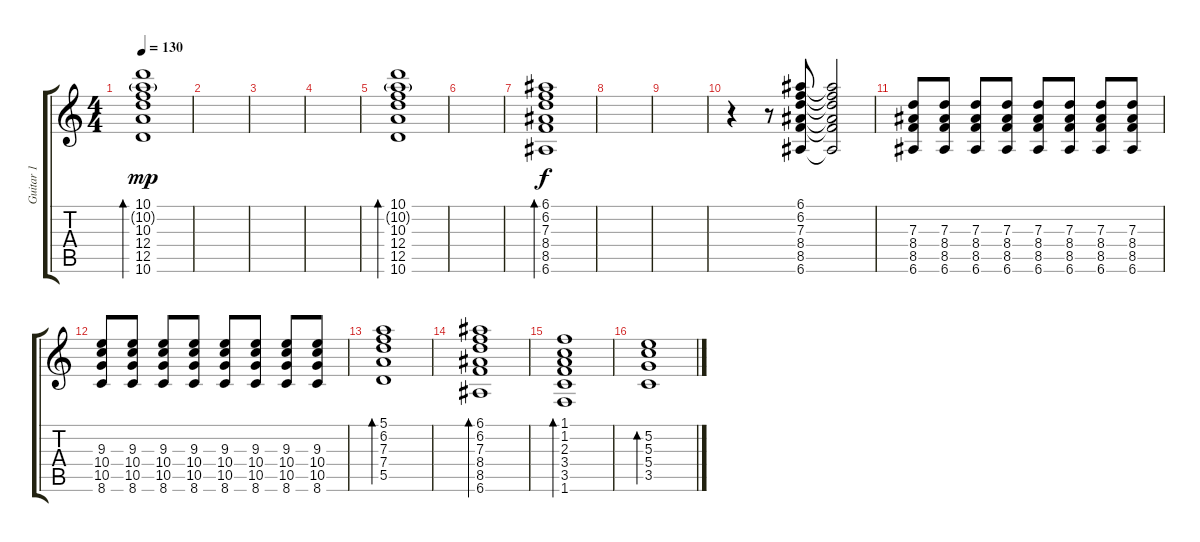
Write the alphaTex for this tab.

\track ("Guitar 1" "Guitar 1") {instrument electricguitarclean}
\staff {score tabs}
\tuning (E4 B3 G3 D3 A2 E2) {hide}
\ts (4 4)
\tempo 130
\clef g2
\ks c
(10.1 10.2{g} 10.3 12.4 12.5 10.6).1{bd 240 dy mp} |
|
|
|
(10.1 10.2{g} 10.3 12.4 12.5 10.6).1{bd 240} |
|
(6.1 6.2 7.3 8.4 8.5 6.6).1{bd 240 dy f} |
|
|
r.4 r.8 (6.1 6.2 7.3 8.4 8.5 6.6).8 (6.1{t} 6.2{t} 7.3{t} 8.4{t} 8.5{t} 6.6{t}).2 |
(7.3 8.4 8.5 6.6).8 (7.3 8.4 8.5 6.6).8 (7.3 8.4 8.5 6.6).8 (7.3 8.4 8.5 6.6).8 (7.3 8.4 8.5 6.6).8 (7.3 8.4 8.5 6.6).8 (7.3 8.4 8.5 6.6).8 (7.3 8.4 8.5 6.6).8 |
(9.3 10.4 10.5 8.6).8 (9.3 10.4 10.5 8.6).8 (9.3 10.4 10.5 8.6).8 (9.3 10.4 10.5 8.6).8 (9.3 10.4 10.5 8.6).8 (9.3 10.4 10.5 8.6).8 (9.3 10.4 10.5 8.6).8 (9.3 10.4 10.5 8.6).8 |
(5.1 6.2 7.3 7.4 5.5).1{bd 240} |
(6.1 6.2 7.3 8.4 8.5 6.6).1{bd 240} |
(1.1 1.2 2.3 3.4 3.5 1.6).1{bd 240} |
(5.2 5.3 5.4 3.5).1{bd 240}
